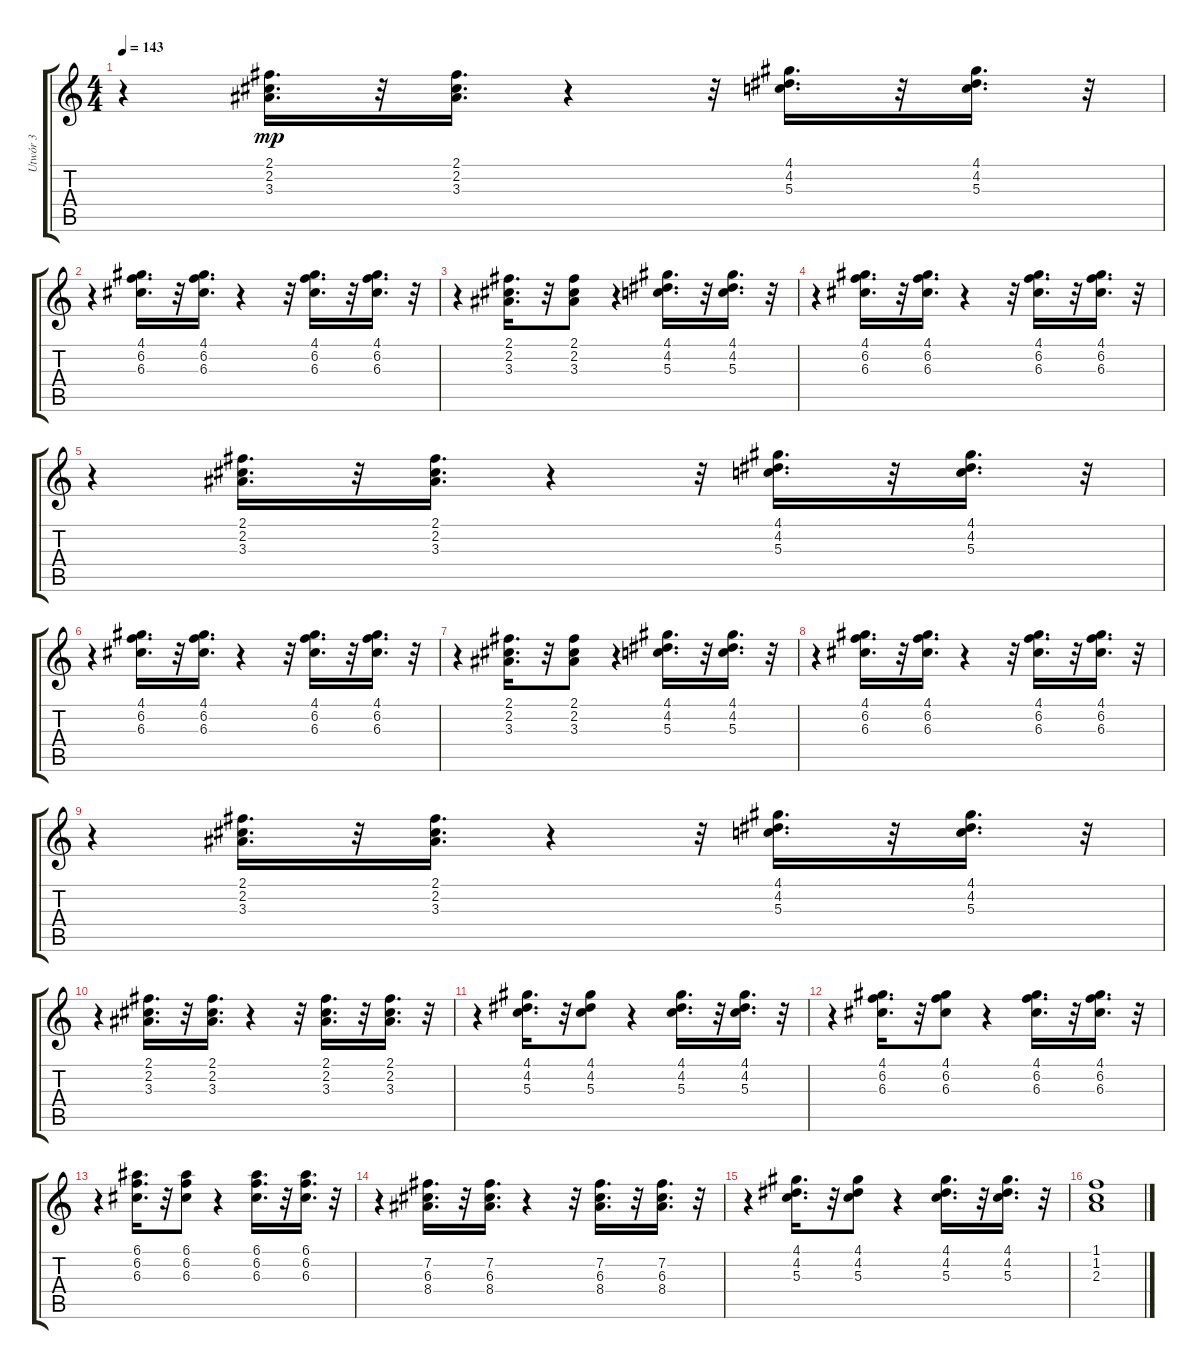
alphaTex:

\track ("Utwór 3" "Utwór 3") {instrument electricguitarjazz}
\staff {score tabs}
\tuning (E4 B3 G3 D3 A2 E2) {hide}
\ts (4 4)
\tempo 143
\clef g2
\ks c
r.4{dy mp} (2.1 2.2 3.3).16{d} r.32 (2.1 2.2 3.3).16{d} r.4 r.32 (4.1 4.2 5.3).16{d} r.32 (4.1 4.2 5.3).16{d} r.32 |
r.4 (4.1 6.2 6.3).16{d} r.32 (4.1 6.2 6.3).16{d} r.4 r.32 (4.1 6.2 6.3).16{d} r.32 (4.1 6.2 6.3).16{d} r.32 |
r.4 (2.1 2.2 3.3).16{d} r.32 (2.1 2.2 3.3).8 r.4 (4.1 4.2 5.3).16{d} r.32 (4.1 4.2 5.3).16{d} r.32 |
r.4 (4.1 6.2 6.3).16{d} r.32 (4.1 6.2 6.3).16{d} r.4 r.32 (4.1 6.2 6.3).16{d} r.32 (4.1 6.2 6.3).16{d} r.32 |
r.4 (2.1 2.2 3.3).16{d} r.32 (2.1 2.2 3.3).16{d} r.4 r.32 (4.1 4.2 5.3).16{d} r.32 (4.1 4.2 5.3).16{d} r.32 |
r.4 (4.1 6.2 6.3).16{d} r.32 (4.1 6.2 6.3).16{d} r.4 r.32 (4.1 6.2 6.3).16{d} r.32 (4.1 6.2 6.3).16{d} r.32 |
r.4 (2.1 2.2 3.3).16{d} r.32 (2.1 2.2 3.3).8 r.4 (4.1 4.2 5.3).16{d} r.32 (4.1 4.2 5.3).16{d} r.32 |
r.4 (4.1 6.2 6.3).16{d} r.32 (4.1 6.2 6.3).16{d} r.4 r.32 (4.1 6.2 6.3).16{d} r.32 (4.1 6.2 6.3).16{d} r.32 |
r.4 (2.1 2.2 3.3).16{d} r.32 (2.1 2.2 3.3).16{d} r.4 r.32 (4.1 4.2 5.3).16{d} r.32 (4.1 4.2 5.3).16{d} r.32 |
r.4 (2.1 2.2 3.3).16{d} r.32 (2.1 2.2 3.3).16{d} r.4 r.32 (2.1 2.2 3.3).16{d} r.32 (2.1 2.2 3.3).16{d} r.32 |
r.4 (4.1 4.2 5.3).16{d} r.32 (4.1 4.2 5.3).8 r.4 (4.1 4.2 5.3).16{d} r.32 (4.1 4.2 5.3).16{d} r.32 |
r.4 (4.1 6.2 6.3).16{d} r.32 (4.1 6.2 6.3).8 r.4 (4.1 6.2 6.3).16{d} r.32 (4.1 6.2 6.3).16{d} r.32 |
r.4 (6.1 6.2 6.3).16{d} r.32 (6.1 6.2 6.3).8 r.4 (6.1 6.2 6.3).16{d} r.32 (6.1 6.2 6.3).16{d} r.32 |
r.4 (7.2 6.3 8.4).16{d} r.32 (7.2 6.3 8.4).16{d} r.4 r.32 (7.2 6.3 8.4).16{d} r.32 (7.2 6.3 8.4).16{d} r.32 |
r.4 (4.1 4.2 5.3).16{d} r.32 (4.1 4.2 5.3).8 r.4 (4.1 4.2 5.3).16{d} r.32 (4.1 4.2 5.3).16{d} r.32 |
(1.1 1.2 2.3).1
